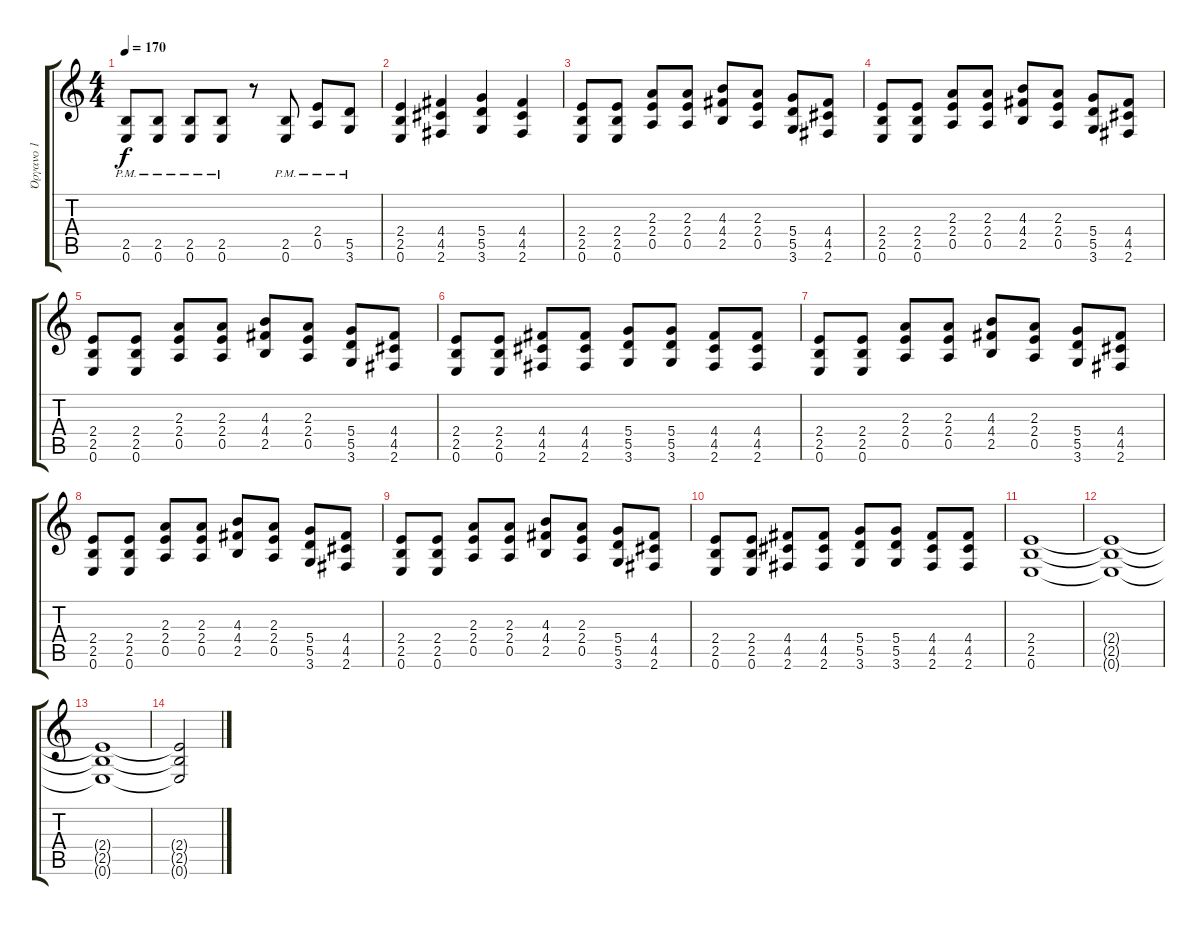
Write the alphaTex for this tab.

\track ("Όργανο 1" "Όργανο 1") {instrument overdrivenguitar}
\staff {score tabs}
\tuning (E4 B3 G3 D3 A2 E2) {hide}
\ts (4 4)
\tempo 170
\clef g2
\ks c
(2.5{pm} 0.6{pm}).8{dy f} (2.5{pm} 0.6{pm}).8 (2.5{pm} 0.6{pm}).8 (2.5{pm} 0.6{pm}).8 r.8 (2.5{pm} 0.6{pm}).8 (2.4{pm} 0.5{pm}).8 (5.5{pm} 3.6{pm}).8 |
(2.4 2.5 0.6).4 (4.4 4.5 2.6).4 (5.4 5.5 3.6).4 (4.4 4.5 2.6).4 |
(2.4 2.5 0.6).8 (2.4 2.5 0.6).8 (2.3 2.4 0.5).8 (2.3 2.4 0.5).8 (4.3 4.4 2.5).8 (2.3 2.4 0.5).8 (5.4 5.5 3.6).8 (4.4 4.5 2.6).8 |
(2.4 2.5 0.6).8 (2.4 2.5 0.6).8 (2.3 2.4 0.5).8 (2.3 2.4 0.5).8 (4.3 4.4 2.5).8 (2.3 2.4 0.5).8 (5.4 5.5 3.6).8 (4.4 4.5 2.6).8 |
(2.4 2.5 0.6).8 (2.4 2.5 0.6).8 (2.3 2.4 0.5).8 (2.3 2.4 0.5).8 (4.3 4.4 2.5).8 (2.3 2.4 0.5).8 (5.4 5.5 3.6).8 (4.4 4.5 2.6).8 |
(2.4 2.5 0.6).8 (2.4 2.5 0.6).8 (4.4 4.5 2.6).8 (4.4 4.5 2.6).8 (5.4 5.5 3.6).8 (5.4 5.5 3.6).8 (4.4 4.5 2.6).8 (4.4 4.5 2.6).8 |
(2.4 2.5 0.6).8 (2.4 2.5 0.6).8 (2.3 2.4 0.5).8 (2.3 2.4 0.5).8 (4.3 4.4 2.5).8 (2.3 2.4 0.5).8 (5.4 5.5 3.6).8 (4.4 4.5 2.6).8 |
(2.4 2.5 0.6).8 (2.4 2.5 0.6).8 (2.3 2.4 0.5).8 (2.3 2.4 0.5).8 (4.3 4.4 2.5).8 (2.3 2.4 0.5).8 (5.4 5.5 3.6).8 (4.4 4.5 2.6).8 |
(2.4 2.5 0.6).8 (2.4 2.5 0.6).8 (2.3 2.4 0.5).8 (2.3 2.4 0.5).8 (4.3 4.4 2.5).8 (2.3 2.4 0.5).8 (5.4 5.5 3.6).8 (4.4 4.5 2.6).8 |
(2.4 2.5 0.6).8 (2.4 2.5 0.6).8 (4.4 4.5 2.6).8 (4.4 4.5 2.6).8 (5.4 5.5 3.6).8 (5.4 5.5 3.6).8 (4.4 4.5 2.6).8 (4.4 4.5 2.6).8 |
(2.4 2.5 0.6).1 |
(2.4{t} 2.5{t} 0.6{t}).1 |
(2.4{t} 2.5{t} 0.6{t}).1 |
(2.4{t} 2.5{t} 0.6{t}).2
